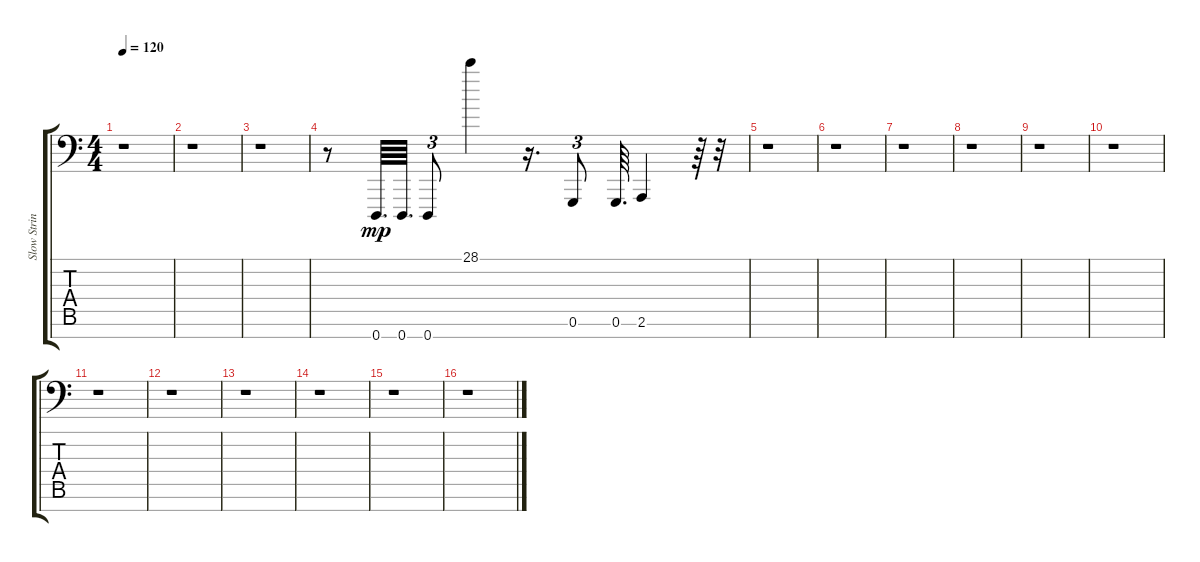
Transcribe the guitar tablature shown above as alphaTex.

\track ("Slow Strings" "Slow Strin") {instrument stringensemble2}
\staff {score tabs}
\tuning (Ab3 Eb3 Bb2 F2 C2 G1 D1) {hide}
\ts (4 4)
\tempo 120
\clef f4
\ks c
r.1{dy mp} |
r.1 |
r.1 |
r.8 0.7.64{d} 0.7.64{d} 0.7.8{tu (3 2)} 28.1.4 r.16{d} 0.6.8{tu (3 2)} 0.6.64{d} 2.6.4 r.64 r.32 |
r.1 |
r.1 |
r.1 |
r.1 |
r.1 |
r.1 |
r.1 |
r.1 |
r.1 |
r.1 |
r.1 |
r.1
